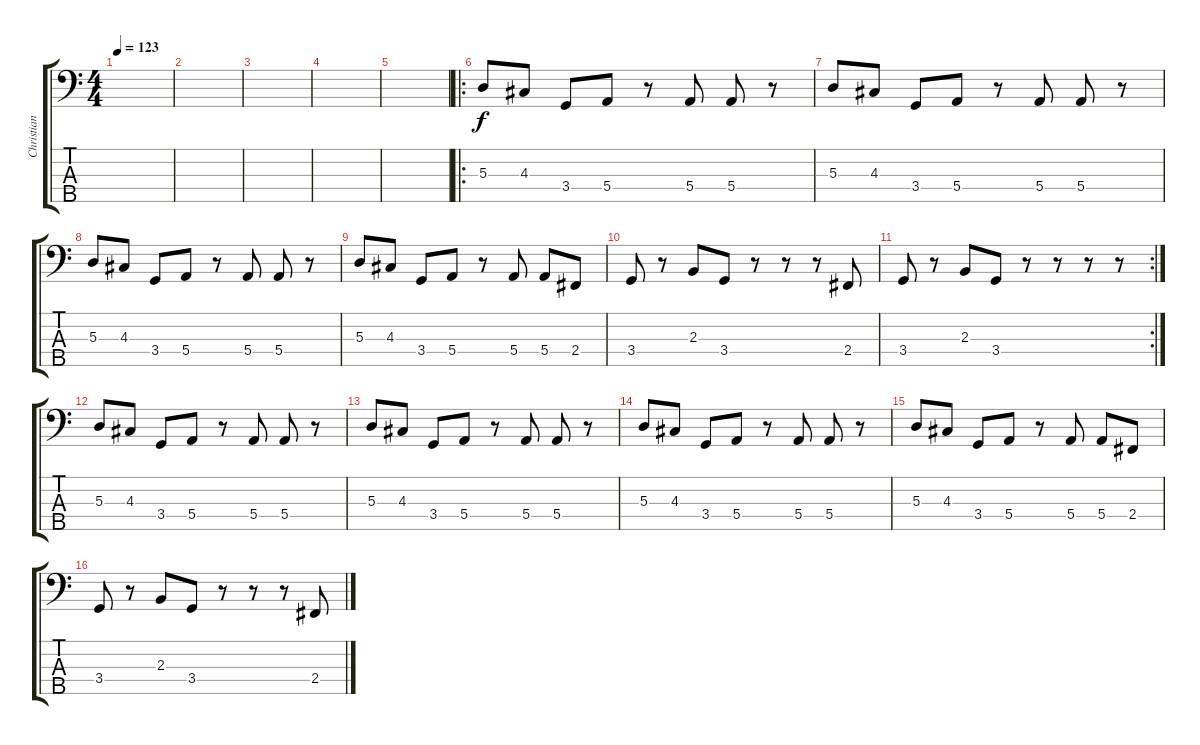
\track ("Christian Olde Wolbergs" "Christian ") {instrument electricbasspick}
\staff {score tabs}
\tuning (G2 D2 A1 E1 B0) {hide}
\ts (4 4)
\tempo 123
\clef f4
\ks c
|
|
|
|
|
\ro
5.3.8 4.3.8 3.4.8 5.4.8 r.8 5.4.8 5.4.8 r.8 |
5.3.8 4.3.8 3.4.8 5.4.8 r.8 5.4.8 5.4.8 r.8 |
5.3.8 4.3.8 3.4.8 5.4.8 r.8 5.4.8 5.4.8 r.8 |
5.3.8 4.3.8 3.4.8 5.4.8 r.8 5.4.8 5.4.8 2.4.8 |
3.4.8 r.8 2.3.8 3.4.8 r.8 r.8 r.8 2.4.8 |
\rc 2
3.4.8 r.8 2.3.8 3.4.8 r.8 r.8 r.8 r.8 |
5.3.8 4.3.8 3.4.8 5.4.8 r.8 5.4.8 5.4.8 r.8 |
5.3.8 4.3.8 3.4.8 5.4.8 r.8 5.4.8 5.4.8 r.8 |
5.3.8 4.3.8 3.4.8 5.4.8 r.8 5.4.8 5.4.8 r.8 |
5.3.8 4.3.8 3.4.8 5.4.8 r.8 5.4.8 5.4.8 2.4.8 |
3.4.8 r.8 2.3.8 3.4.8 r.8 r.8 r.8 2.4.8
